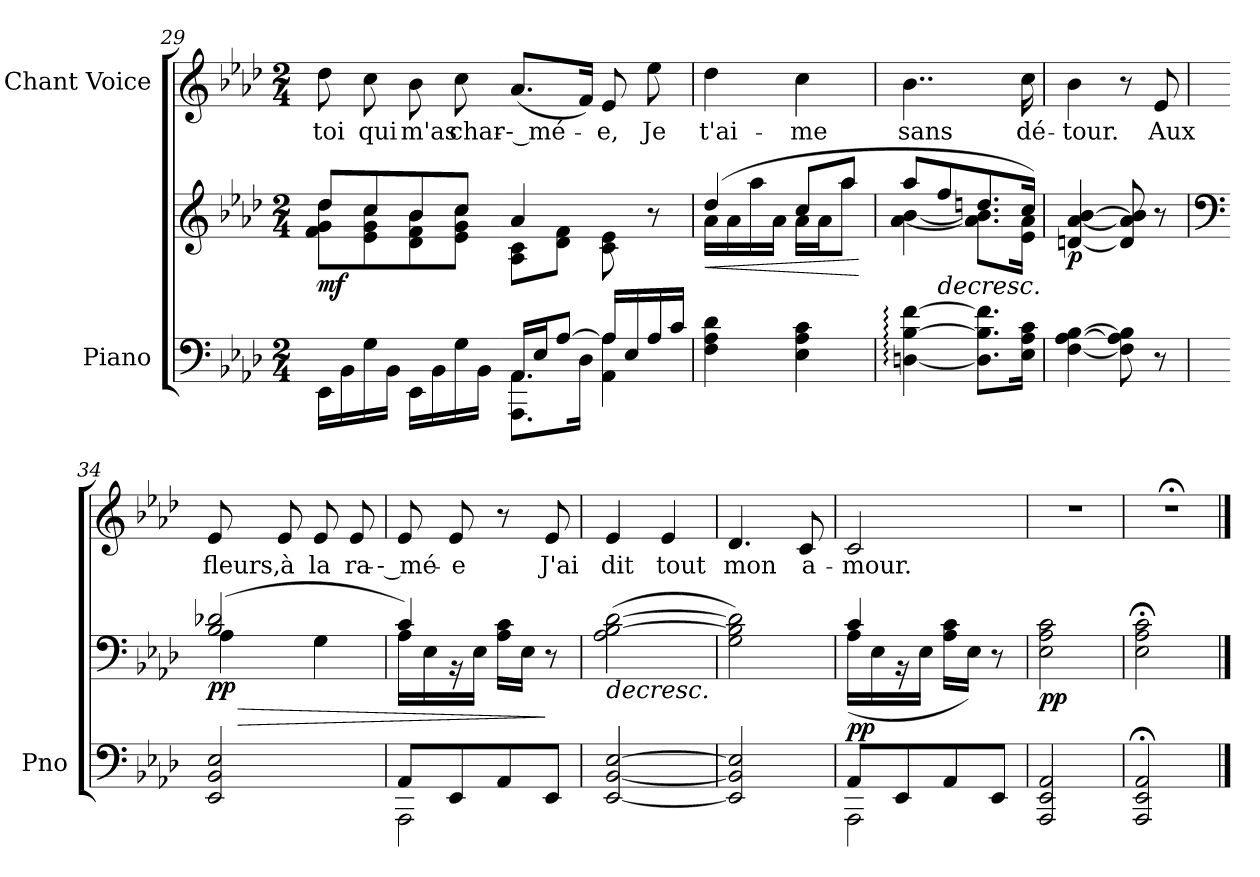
**kern	**kern	**dynam	**kern	**text
*part2	*part2	*part2	*part1	*part1
*staff3	*staff2	*staff2/3	*staff1	*staff1
*I"Piano	*	*	*I"Chant Voice	*
*I'Pno	*	*	*	*
*clefF4	*clefG2	*	*clefG2	*
*k[b-e-a-d-]	*k[b-e-a-d-]	*	*k[b-e-a-d-]	*
*M2/4	*M2/4	*	*M2/4	*
=29	=29	=29	=29	=29
*	*^	*	*	*
!	!	!	!LO:DY:b	!	!
16EE-\LL	8dd-/L	8f\ 8g\ 8dd-\L	mf	8dd-\	toi
16BB-\	.	.	.	.	.
16G\	8cc/	8e-\ 8g\ 8cc\	.	8cc\	qui
16BB-\JJ	.	.	.	.	.
16EE-\LL	8b-/	8d-\ 8f\ 8b-\	.	8b-\	m'as
16BB-\	.	.	.	.	.
16G\	8cc/J	8e-\ 8g\ 8cc\J	.	8cc\	char-
16BB-\JJ	.	.	.	.	.
=30-	=30-	=30-	=30-	=30-	=30-
*^	*	*	*	*	*
16AA-/LL	8.AAA-\ 8.AA-\L	4a-/	8A-\ 8c\L	.	(8.a-/L	-- mé-
16E-/J	.	.	.	.	.	.
[8A-/J	.	.	8d-\ 8f\J	.	.	.
.	16D-\Jk	.	.	.	16f/Jk)	.
16A-/LL]	4AA-\ 4A-\	4ryy	8c\ 8e-\	.	8e-/	-e,
16E-/	.	.	.	.	.	.
16A-/	.	.	8r	.	8ee-\	Je
16c/JJ	.	.	.	.	.	.
*v	*v	*	*	*	*	*
=31	=31	=31	=31	=31	=31
!	!	!	!LO:HP:b	!	!
4F\ 4A-\ 4d-\	(4dd-/	16a-\LL	<	4dd-\	t'ai-
.	.	16a-\	.	.	.
.	.	16aa-\	.	.	.
.	.	16a-\JJ	.	.	.
4E-\ 4A-\ 4c\	8cc/L	16a-\LL	.	4cc\	-me
.	.	16a-\J	.	.	.
.	8aa-/J	8aa-\J	.	.	.
*	*v	*v	*	*	*
.	.	[	.	.
=32	=32	=32	=32	=32
*	*^	*	*	*
[4Dn\: [4B-\: [4f\:	8aa-/L	[4a-\: [4b-\:	.	4..b-\	sans
!	!	!	!LO:HP:b	!	!
.	8ff/	.	>	.	.
8.D\] 8.B-\] 8.f\]L	8.ddn/	8.a-\] 8.b-\]L	.	.	.
16E-\ 16A-\ 16c\Jk	16cc/Jk)	16e-\ 16a-\Jk	.	16cc\	dé-
=33	=33	=33	=33	=33	=33
!	!	!	!LO:DY:b	!	!
*	*v	*v	*	*	*
[4F\ [>4A-\ [4B-\	[4dn/ [4a-/ [4b-/	p	4b-\	-tour.
8F\] 8A-\] 8B-\]	8d/] 8a-/] 8b-/]	]	8r	.
8r	8r	.	8e-/	Aux
=34	=34	=34	=34	=34
*	*clefF4	*	*	*
!	!	!LO:HP:b	!	!
*	*^	*	*	*
!	!	!	!LO:DY:n=1:b	!	!
2EE-/ 2BB-/ 2E-/	(2B-/ 2d-X/	4A-\	> pp	8e-/	fleurs,
.	.	.	.	8e-/	à
.	.	4G\	.	8e-/	la
.	.	.	.	8e-/	ra-
=35	=35	=35	=35	=35	=35
*^	*	*	*	*	*
8AA-/L	2AAA-\	4c/)	16A-\LL	.	8e-/	-- mé-
.	.	.	16E-\	.	.	.
8EE-/	.	.	16r	.	8e-/	-e
.	.	.	16E-\JJ	.	.	.
8AA-/	.	4ryy	16A-\ 16c\LL	.	8r	.
.	.	.	16E-\JJ	.	.	.
8EE-/J	.	.	8r	]	8e-/	J'ai
*v	*v	*	*	*	*	*
=36	=36	=36	=36	=36	=36
!	!	!	!LO:HP:b	!	!
*	*v	*v	*	*	*
[2EE-/ [>2BB-/ [2E-/	(2A-\ [>2B-\ [2d-\	>	4e-/	dit
.	.	.	4e-/	tout
=37	=37	=37	=37	=37
2EE-/] 2BB-/] 2E-/]	2G\ 2B-\] 2d-\])	.	4.d-/	mon
.	.	.	8c/	a-
=38	=38	=38	=38	=38
*^	*^	*	*	*
!	!	!	!	!LO:DY:b	!	!
8AA-/L	2AAA-\	4c/	(>16A-\LL	pp	2c/	-mour.
.	.	.	16E-\	.	.	.
8EE-/	.	.	16r	]	.	.
.	.	.	16E-\JJ	.	.	.
8AA-/	.	4ryy	16A-\ 16c\LL	.	.	.
.	.	.	16E-\JJ)	.	.	.
8EE-/J	.	.	8r	.	.	.
*v	*v	*	*	*	*	*
=39	=39	=39	=39	=39	=39
!	!	!	!LO:DY:b	!	!
*	*v	*v	*	*	*
2AAA-/ 2EE-/ 2AA-/	2E-\ 2A-\ 2c\	pp	2r	.
=40	=40	=40	=40	=40
2AAA-/;< 2EE-/;< 2AA-/;<	2E-\;< 2A-\;< 2c\;<	.	2r;<	.
==	==	==	==	==
*-	*-	*-	*-	*-
